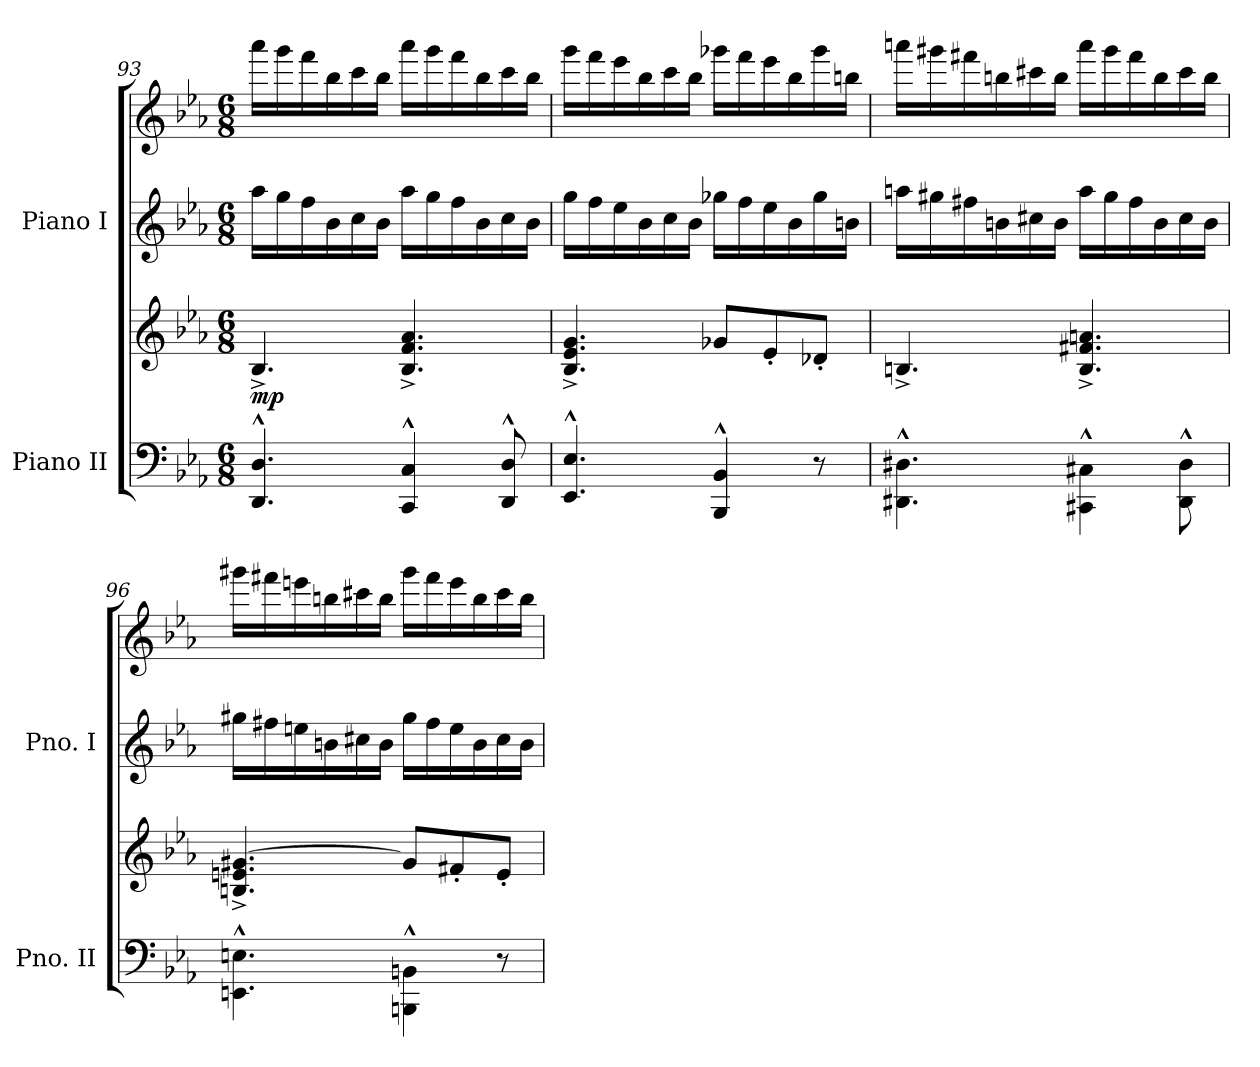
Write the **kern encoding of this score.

**kern	**kern	**dynam	**kern	**kern
*part2	*part2	*part2	*part1	*part1
*staff4	*staff3	*staff3/4	*staff2	*staff1
*I"Piano II	*	*	*I"Piano I	*
*I'Pno. II	*	*	*I'Pno. I	*
*clefF4	*clefG2	*	*clefG2	*clefG2
*k[b-e-a-]	*k[b-e-a-]	*	*k[b-e-a-]	*k[b-e-a-]
*M6/8	*M6/8	*	*M6/8	*M6/8
=93	=93	=93	=93	=93
!	!	!LO:DY:b	!	!
4.DD/^^ 4.D/^^	4.B-^/	mp	16aa-\LL	16aaa-\LL
.	.	.	16gg\	16ggg\
.	.	.	16ff\	16fff\
.	.	.	16b-\	16bb-\
.	.	.	16cc\	16ccc\
.	.	.	16b-\JJ	16bb-\JJ
4CC/^^ 4C/^^	4.B-/^ 4.f/^ 4.a-/^	.	16aa-\LL	16aaa-\LL
.	.	.	16gg\	16ggg\
.	.	.	16ff\	16fff\
.	.	.	16b-\	16bb-\
8DD/^^ 8D/^^	.	.	16cc\	16ccc\
.	.	.	16b-\JJ	16bb-\JJ
=94	=94	=94	=94	=94
4.EE-/^^ 4.E-/^^	4.B-/^ 4.e-/^ 4.g/^	.	16gg\LL	16ggg\LL
.	.	.	16ff\	16fff\
.	.	.	16ee-\	16eee-\
.	.	.	16b-\	16bb-\
.	.	.	16cc\	16ccc\
.	.	.	16b-\JJ	16bb-\JJ
4BBB-/^^ 4BB-/^^	8g-X/L	.	16gg-X\LL	16ggg-X\LL
.	.	.	16ff\	16fff\
.	8e-'/	.	16ee-\	16eee-\
.	.	.	16b-\	16bb-\
8r	8d-X'/J	.	16gg-\	16ggg-\
.	.	.	16bn\JJ	16bbn\JJ
!!LO:LB:g=z
=95	=95	=95	=95	=95
4.DD#X\^^ 4.D#X\^^	4.Bn^/	.	16aan\LL	16aaan\LL
.	.	.	16gg#X\	16ggg#X\
.	.	.	16ff#X\	16fff#X\
.	.	.	16bn\	16bbn\
.	.	.	16cc#X\	16ccc#X\
.	.	.	16b\JJ	16bb\JJ
4CC#X\^^ 4C#X\^^	4.B/^ 4.f#X/^ 4.an/^	.	16aa\LL	16aaa\LL
.	.	.	16gg#\	16ggg#\
.	.	.	16ff#\	16fff#\
.	.	.	16b\	16bb\
8DD#\^^ 8D#\^^	.	.	16cc#\	16ccc#\
.	.	.	16b\JJ	16bb\JJ
=96	=96	=96	=96	=96
4.EEn\^^ 4.En\^^	4.Bn/^ 4.en/^ [4.g#X/^	.	16gg#X\LL	16ggg#X\LL
.	.	.	16ff#X\	16fff#X\
.	.	.	16een\	16eeen\
.	.	.	16bn\	16bbn\
.	.	.	16cc#X\	16ccc#X\
.	.	.	16b\JJ	16bb\JJ
4BBBn\^^ 4BBn\^^	8g#/L]	.	16gg#\LL	16ggg#\LL
.	.	.	16ff#\	16fff#\
.	8f#X'/	.	16ee\	16eee\
.	.	.	16b\	16bb\
8r	8e'/J	.	16cc#\	16ccc#\
.	.	.	16b\JJ	16bb\JJ
=	=	=	=	=
*-	*-	*-	*-	*-
